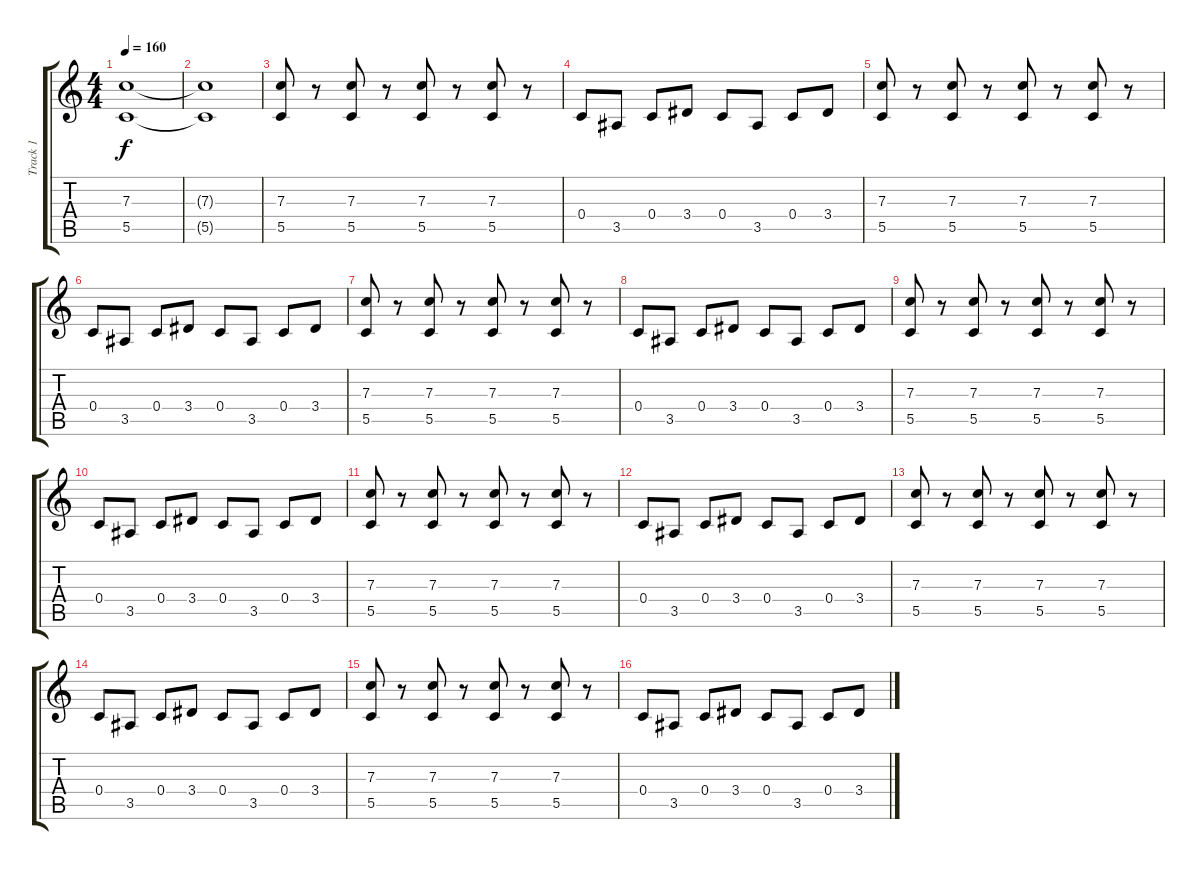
\track ("Track 1" "Track 1") {instrument distortionguitar}
\staff {score tabs}
\tuning (D4 A3 F3 C3 G2 C2) {hide}
\ts (4 4)
\tempo 160
\clef g2
\ks c
(7.3{t} 5.5{t}).1{dy f} |
(7.3{t} 5.5{t}).1 |
(7.3 5.5).8 r.8 (7.3 5.5).8 r.8 (7.3 5.5).8 r.8 (7.3 5.5).8 r.8 |
0.4.8 3.5.8 0.4.8 3.4.8 0.4.8 3.5.8 0.4.8 3.4.8 |
(7.3 5.5).8 r.8 (7.3 5.5).8 r.8 (7.3 5.5).8 r.8 (7.3 5.5).8 r.8 |
0.4.8 3.5.8 0.4.8 3.4.8 0.4.8 3.5.8 0.4.8 3.4.8 |
(7.3 5.5).8 r.8 (7.3 5.5).8 r.8 (7.3 5.5).8 r.8 (7.3 5.5).8 r.8 |
0.4.8 3.5.8 0.4.8 3.4.8 0.4.8 3.5.8 0.4.8 3.4.8 |
(7.3 5.5).8 r.8 (7.3 5.5).8 r.8 (7.3 5.5).8 r.8 (7.3 5.5).8 r.8 |
0.4.8 3.5.8 0.4.8 3.4.8 0.4.8 3.5.8 0.4.8 3.4.8 |
(7.3 5.5).8 r.8 (7.3 5.5).8 r.8 (7.3 5.5).8 r.8 (7.3 5.5).8 r.8 |
0.4.8 3.5.8 0.4.8 3.4.8 0.4.8 3.5.8 0.4.8 3.4.8 |
(7.3 5.5).8 r.8 (7.3 5.5).8 r.8 (7.3 5.5).8 r.8 (7.3 5.5).8 r.8 |
0.4.8 3.5.8 0.4.8 3.4.8 0.4.8 3.5.8 0.4.8 3.4.8 |
(7.3 5.5).8 r.8 (7.3 5.5).8 r.8 (7.3 5.5).8 r.8 (7.3 5.5).8 r.8 |
0.4.8 3.5.8 0.4.8 3.4.8 0.4.8 3.5.8 0.4.8 3.4.8
